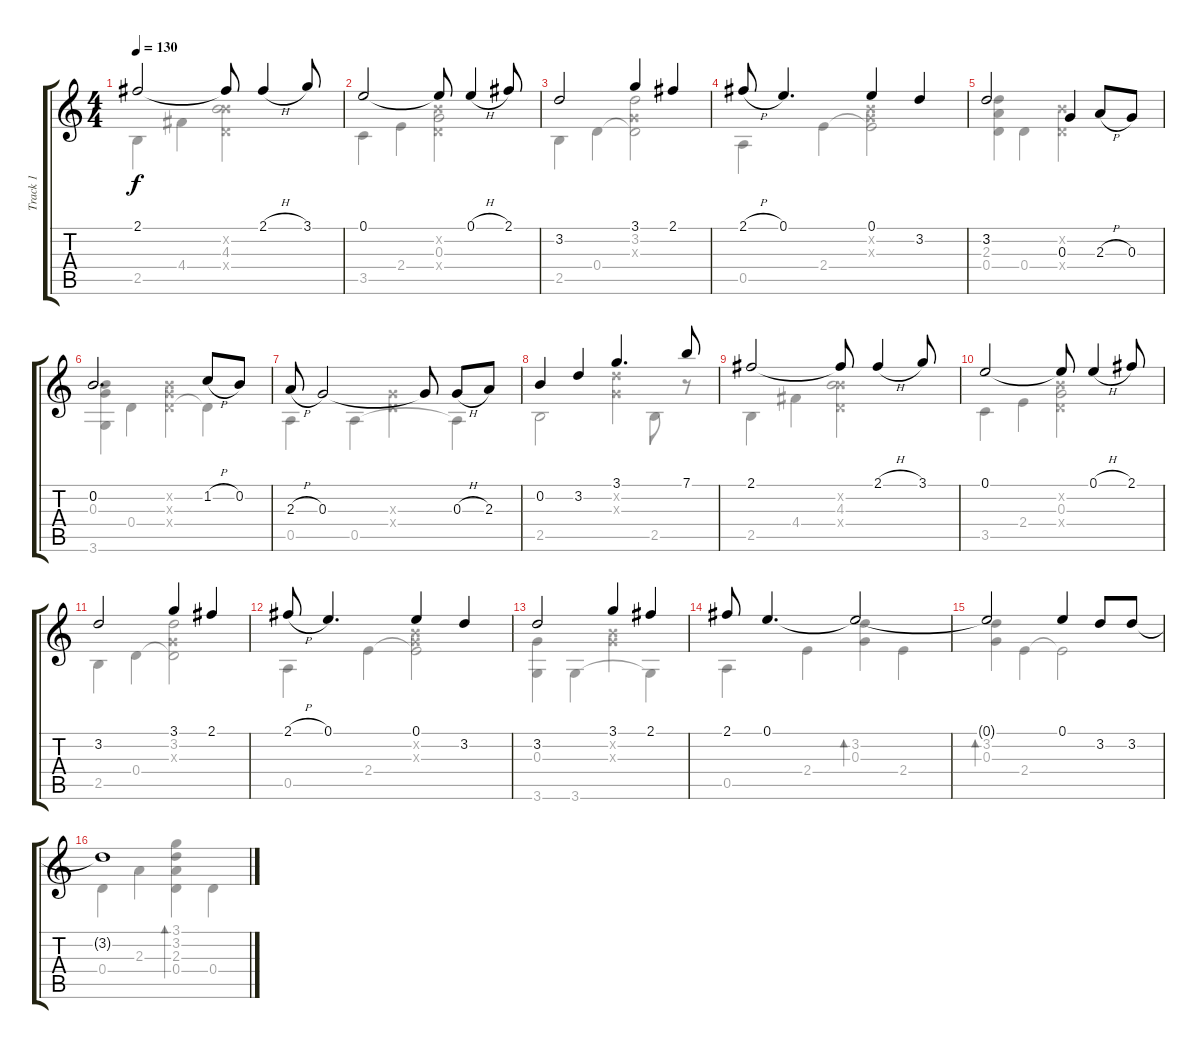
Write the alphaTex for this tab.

\track ("Track 1" "Track 1") {instrument acousticguitarsteel}
\staff {score tabs}
\tuning (E4 B3 G3 D3 A2 E2) {hide}
\voice
\ts (4 4)
\tempo 130
\clef g2
\ks c
2.1.2{dy f} 2.1{t}.8 2.1{h}.4 3.1.8 |
0.1.2 0.1{t}.8 0.1{h}.4 2.1.8 |
3.2.2 3.1.4 2.1.4 |
2.1{h}.8 0.1.4{d} 0.1.4 3.2.4 |
3.2.2 0.3.4 2.3{h}.8 0.3.8 |
0.2.2{d} 1.2{h}.8 0.2.8 |
2.3{h}.8 0.3.2 0.3{t}.8 0.3{h}.8 2.3.8 |
0.2.4 3.2.4 3.1.4{d} 7.1.8 |
2.1.2 2.1{t}.8 2.1{h}.4 3.1.8 |
0.1.2 0.1{t}.8 0.1{h}.4 2.1.8 |
3.2.2 3.1.4 2.1.4 |
2.1{h}.8 0.1.4{d} 0.1.4 3.2.4 |
3.2.2 3.1.4 2.1.4 |
2.1.8 0.1.4{d} 0.1{t}.2 |
0.1{t}.2 0.1.4 3.2.8 3.2.8 |
3.2{t}.1
\voice
\clef g2
\ottava regular
\simile none
\ks c
2.5.4{dy f} 4.4.4 (0.2{x} 4.3 0.4{x}).2 |
3.5.4 2.4.4 (0.2{x} 0.3 0.4{x}).2 |
2.5.4 0.4.4 (3.2 0.3{x} 0.4{t}).2 |
0.5.4 2.4.4 (0.2{x} 0.3{x} 2.4{t}).2 |
(3.2 2.3 0.4).4 0.4.4 (0.2{x} 0.4{x}).2 |
(0.2 0.3 3.6).4 0.4.4 (0.2{x} 0.3{x} 0.4{x}).4 0.4{t}.4 |
0.5.4 0.5.4 (0.3{x} 0.4{x}).4 0.5{t}.4 |
2.5.2 (3.2{x} 0.3{x}).4 2.5.8 r.8 |
2.5.4 4.4.4 (0.2{x} 4.3 0.4{x}).2 |
3.5.4 2.4.4 (0.2{x} 0.3 0.4{x}).2 |
2.5.4 0.4.4 (3.2 0.3{x} 0.4{t}).2 |
0.5.4 2.4.4 (0.2{x} 0.3{x} 2.4{t}).2 |
(0.3 3.6).4 3.6.4 (0.2{x} 0.3{x}).4 3.6{t}.4 |
0.5.4 2.4.4 (3.2 0.3).4{bd 60} 2.4.4 |
(3.2 0.3).4{bd 60} 2.4.4 2.4{t}.2 |
0.4.4 2.3.4 (3.1 3.2 2.3 0.4).4{bd 240} 0.4.4
